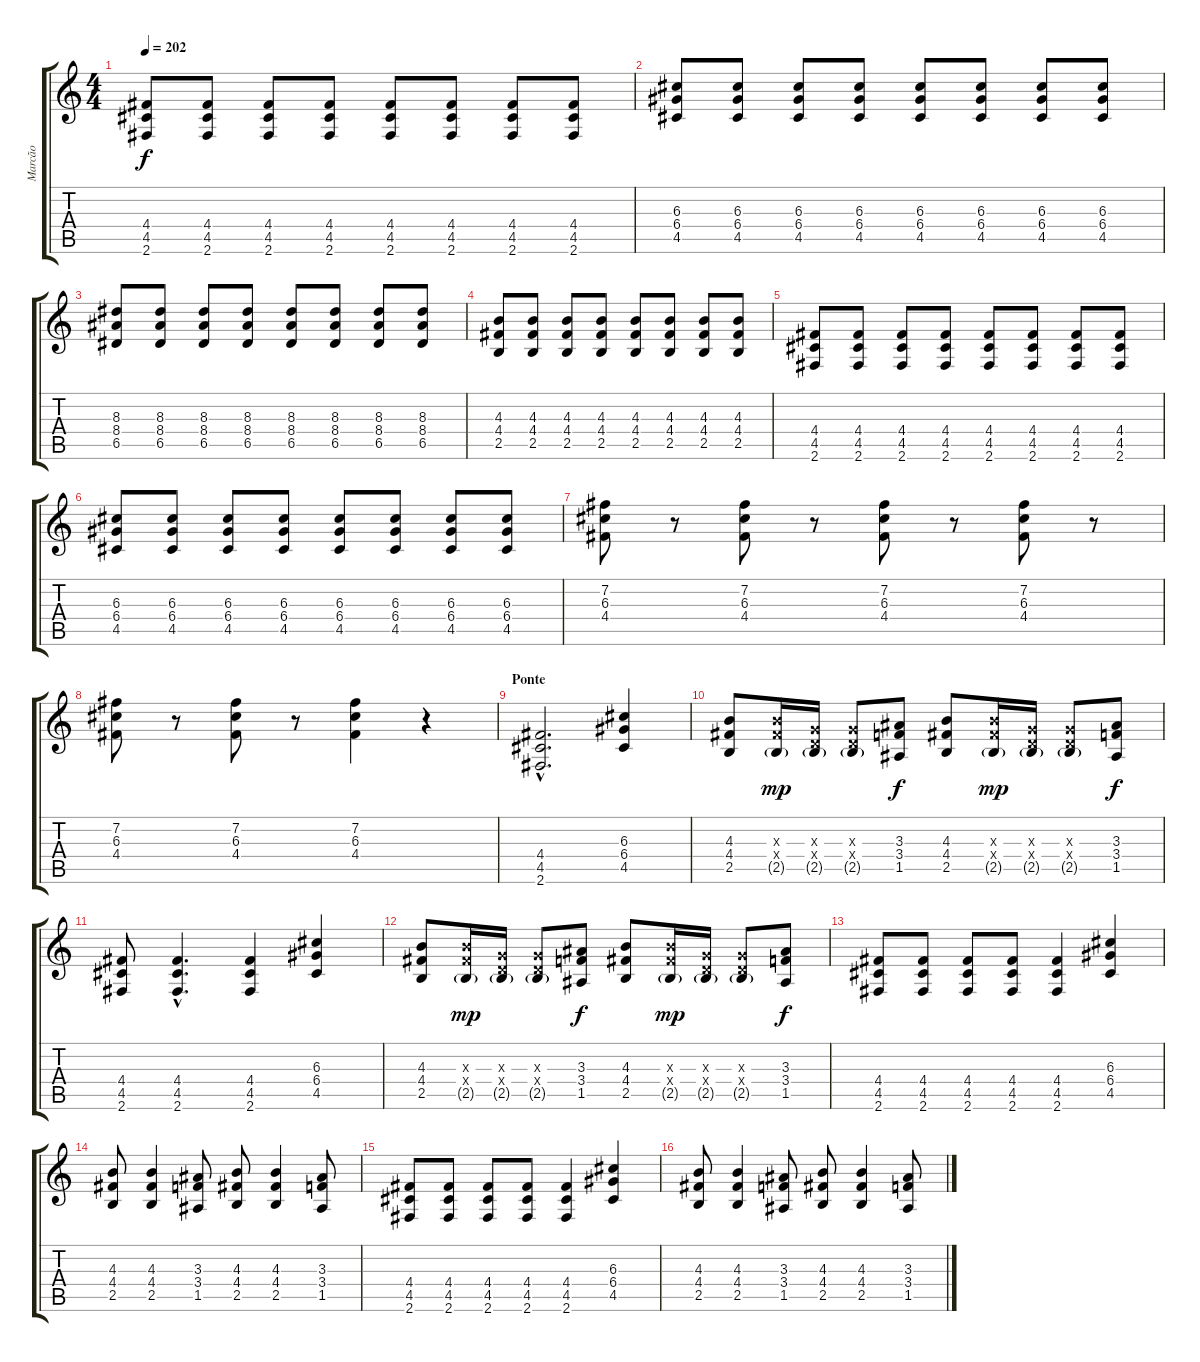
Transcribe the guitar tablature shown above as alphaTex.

\track ("Marcão" "Marcão") {instrument distortionguitar}
\staff {score tabs}
\tuning (E4 B3 G3 D3 A2 E2) {hide}
\ts (4 4)
\tempo 202
\clef g2
\ks c
(4.4 4.5 2.6).8{dy f instrument distortionguitar} (4.4 4.5 2.6).8 (4.4 4.5 2.6).8 (4.4 4.5 2.6).8 (4.4 4.5 2.6).8 (4.4 4.5 2.6).8 (4.4 4.5 2.6).8 (4.4 4.5 2.6).8 |
(6.3 6.4 4.5).8 (6.3 6.4 4.5).8 (6.3 6.4 4.5).8 (6.3 6.4 4.5).8 (6.3 6.4 4.5).8 (6.3 6.4 4.5).8 (6.3 6.4 4.5).8 (6.3 6.4 4.5).8 |
(8.3 8.4 6.5).8 (8.3 8.4 6.5).8 (8.3 8.4 6.5).8 (8.3 8.4 6.5).8 (8.3 8.4 6.5).8 (8.3 8.4 6.5).8 (8.3 8.4 6.5).8 (8.3 8.4 6.5).8 |
(4.3 4.4 2.5).8{instrument distortionguitar} (4.3 4.4 2.5).8 (4.3 4.4 2.5).8 (4.3 4.4 2.5).8 (4.3 4.4 2.5).8 (4.3 4.4 2.5).8 (4.3 4.4 2.5).8 (4.3 4.4 2.5).8 |
(4.4 4.5 2.6).8{instrument distortionguitar} (4.4 4.5 2.6).8 (4.4 4.5 2.6).8 (4.4 4.5 2.6).8 (4.4 4.5 2.6).8 (4.4 4.5 2.6).8 (4.4 4.5 2.6).8 (4.4 4.5 2.6).8 |
(6.3 6.4 4.5).8 (6.3 6.4 4.5).8 (6.3 6.4 4.5).8 (6.3 6.4 4.5).8 (6.3 6.4 4.5).8 (6.3 6.4 4.5).8 (6.3 6.4 4.5).8 (6.3 6.4 4.5).8 |
(7.2 6.3 4.4).8 r.8 (7.2 6.3 4.4).8 r.8 (7.2 6.3 4.4).8 r.8 (7.2 6.3 4.4).8 r.8 |
(7.2 6.3 4.4).8 r.8 (7.2 6.3 4.4).8 r.8 (7.2 6.3 4.4).4 r.4 |
\section ("" "Ponte")
(4.4{hac} 4.5{hac} 2.6{hac}).2{d} (6.3 6.4 4.5).4 |
(4.3 4.4 2.5).8 (4.3{x} 4.4{x} 2.5{g}).16{dy mp} (0.3{x} 0.4{x} 2.5{g}).16 (0.3{x} 0.4{x} 2.5{g}).8 (3.3 3.4 1.5).8{dy f} (4.3 4.4 2.5).8 (4.3{x} 4.4{x} 2.5{g}).16{dy mp} (0.3{x} 0.4{x} 2.5{g}).16 (0.3{x} 0.4{x} 2.5{g}).8 (3.3 3.4 1.5).8{dy f} |
(4.4 4.5 2.6).8 (4.4{hac} 4.5{hac} 2.6{hac}).4{d} (4.4 4.5 2.6).4 (6.3 6.4 4.5).4 |
(4.3 4.4 2.5).8 (4.3{x} 4.4{x} 2.5{g}).16{dy mp} (0.3{x} 0.4{x} 2.5{g}).16 (0.3{x} 0.4{x} 2.5{g}).8 (3.3 3.4 1.5).8{dy f} (4.3 4.4 2.5).8 (4.3{x} 4.4{x} 2.5{g}).16{dy mp} (0.3{x} 0.4{x} 2.5{g}).16 (0.3{x} 0.4{x} 2.5{g}).8 (3.3 3.4 1.5).8{dy f} |
(4.4 4.5 2.6).8 (4.4 4.5 2.6).8 (4.4 4.5 2.6).8 (4.4 4.5 2.6).8 (4.4 4.5 2.6).4 (6.3 6.4 4.5).4 |
(4.3 4.4 2.5).8 (4.3 4.4 2.5).4 (3.3 3.4 1.5).8 (4.3 4.4 2.5).8 (4.3 4.4 2.5).4 (3.3 3.4 1.5).8 |
(4.4 4.5 2.6).8 (4.4 4.5 2.6).8 (4.4 4.5 2.6).8 (4.4 4.5 2.6).8 (4.4 4.5 2.6).4 (6.3 6.4 4.5).4 |
(4.3 4.4 2.5).8 (4.3 4.4 2.5).4 (3.3 3.4 1.5).8 (4.3 4.4 2.5).8 (4.3 4.4 2.5).4 (3.3 3.4 1.5).8
